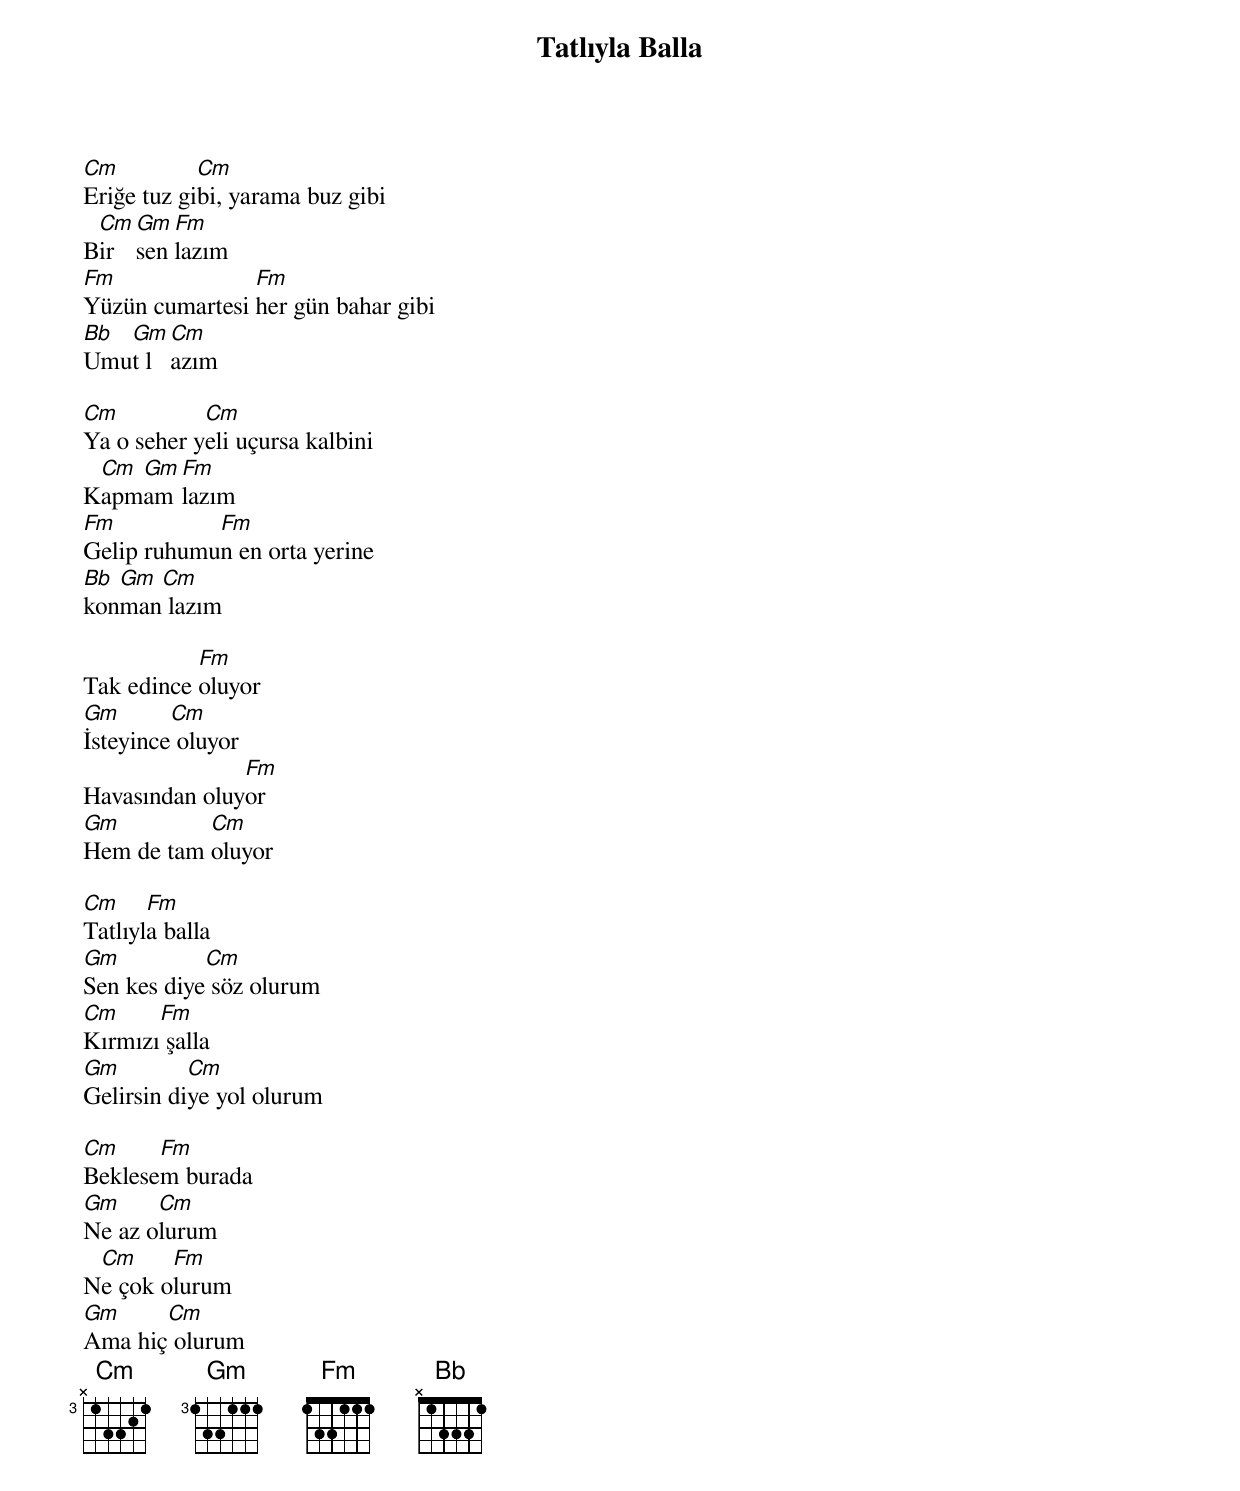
{title: Tatlıyla Balla}
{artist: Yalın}

Cm          Cm
Eriğe tuz gibi, yarama buz gibi
 Cm Gm  Fm
Bir sen lazım
Fm              Fm
Yüzün cumartesi her gün bahar gibi
Bb Gm Cm
Umut lazım

Cm          Cm
Ya o seher yeli uçursa kalbini
 Cm Gm Fm
Kapmam lazım
Fm          Fm
Gelip ruhumun en orta yerine
Bb Gm Cm
konman lazım

           Fm
Tak edince oluyor
Gm       Cm
İsteyince oluyor
               Fm
Havasından oluyor
Gm         Cm
Hem de tam oluyor

Cm     Fm
Tatlıyla balla
Gm          Cm
Sen kes diye söz olurum
Cm     Fm
Kırmızı şalla
Gm         Cm
Gelirsin diye yol olurum

Cm     Fm
Beklesem burada
Gm     Cm
Ne az olurum
 Cm     Fm
Ne çok olurum
Gm     Cm
Ama hiç olurum
